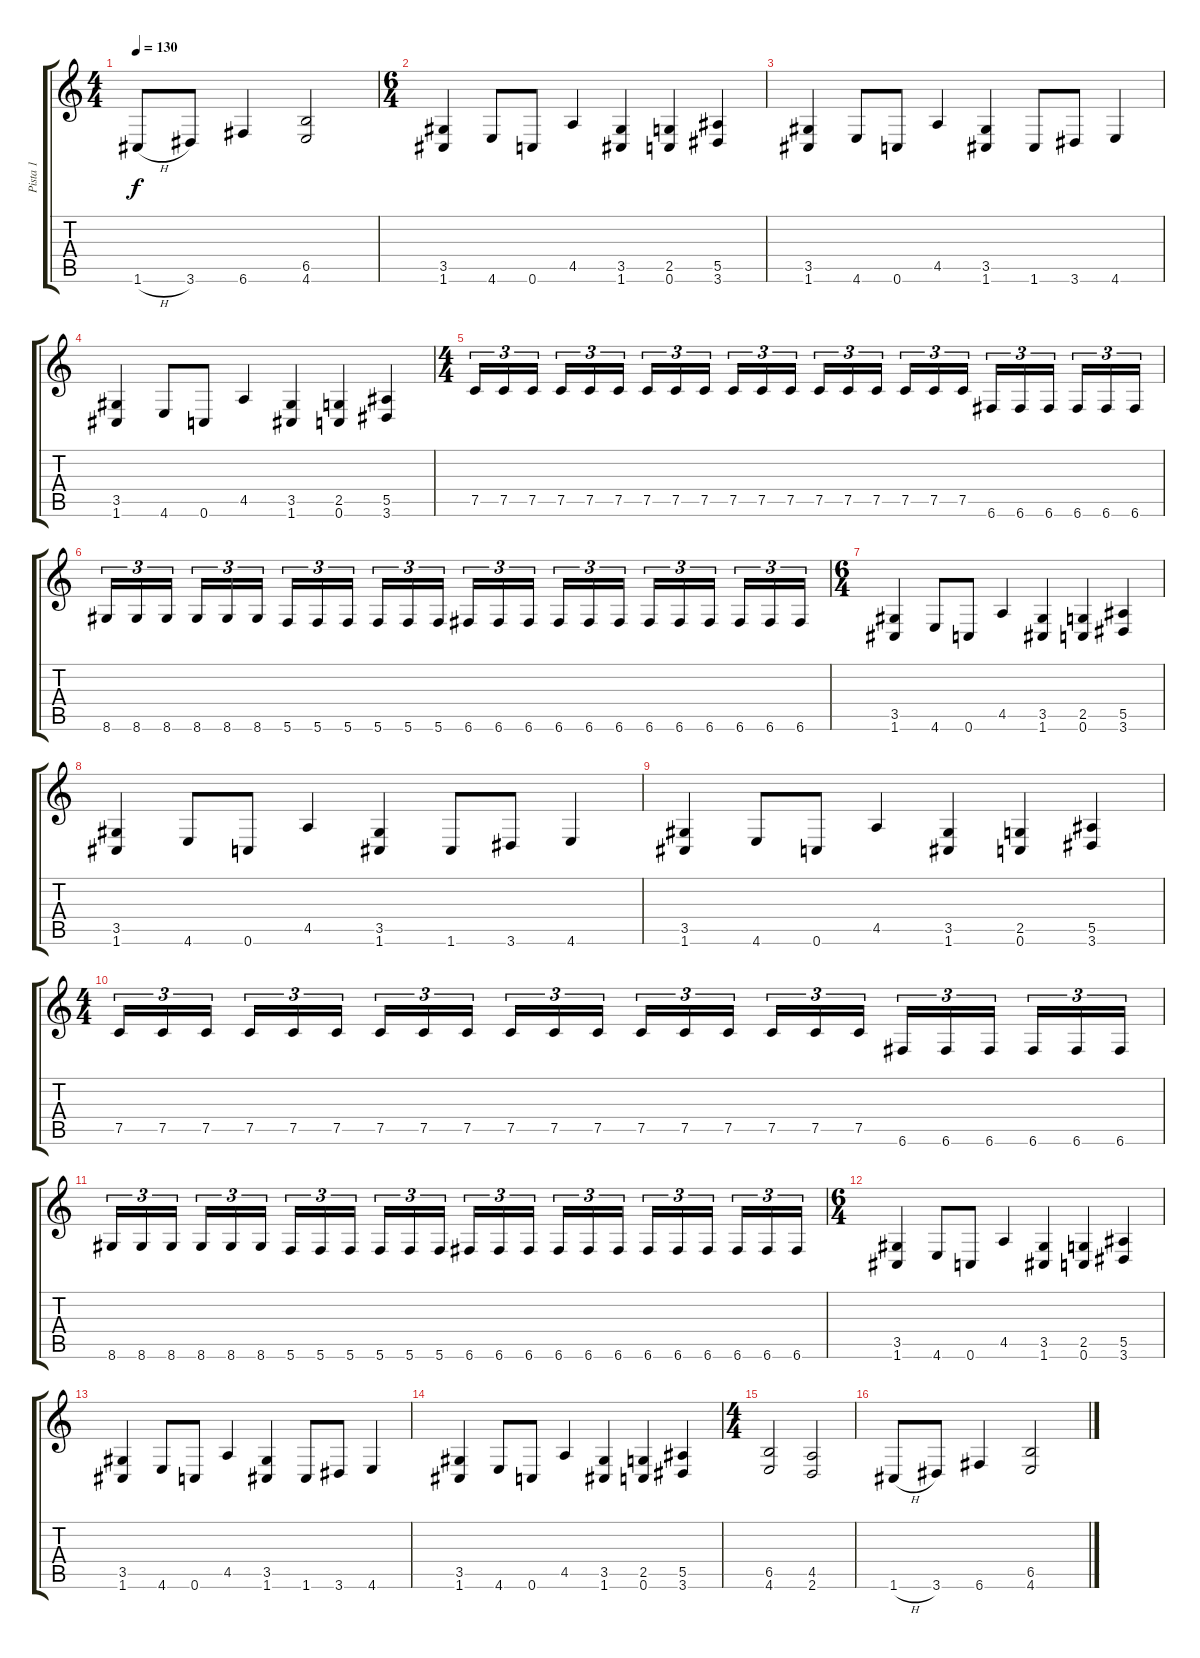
\track ("Pista 1" "Pista 1") {instrument distortionguitar}
\staff {score tabs}
\tuning (C4 G3 Eb3 Bb2 F2 C2) {hide}
\ts (4 4)
\tempo 130
\clef g2
\ks c
1.6{h}.8{dy f} 3.6.8 6.6.4 (6.5 4.6).2 |
\ts (6 4)
(3.5 1.6).4 4.6.8 0.6.8 4.5.4 (3.5 1.6).4 (2.5 0.6).4 (5.5 3.6).4 |
(3.5 1.6).4 4.6.8 0.6.8 4.5.4 (3.5 1.6).4 1.6.8 3.6.8 4.6.4 |
(3.5 1.6).4 4.6.8 0.6.8 4.5.4 (3.5 1.6).4 (2.5 0.6).4 (5.5 3.6).4 |
\ts (4 4)
7.5.16{tu (3 2)} 7.5.16{tu (3 2)} 7.5.16{tu (3 2)} 7.5.16{tu (3 2)} 7.5.16{tu (3 2)} 7.5.16{tu (3 2)} 7.5.16{tu (3 2)} 7.5.16{tu (3 2)} 7.5.16{tu (3 2)} 7.5.16{tu (3 2)} 7.5.16{tu (3 2)} 7.5.16{tu (3 2)} 7.5.16{tu (3 2)} 7.5.16{tu (3 2)} 7.5.16{tu (3 2)} 7.5.16{tu (3 2)} 7.5.16{tu (3 2)} 7.5.16{tu (3 2)} 6.6.16{tu (3 2)} 6.6.16{tu (3 2)} 6.6.16{tu (3 2)} 6.6.16{tu (3 2)} 6.6.16{tu (3 2)} 6.6.16{tu (3 2)} |
8.6.16{tu (3 2)} 8.6.16{tu (3 2)} 8.6.16{tu (3 2)} 8.6.16{tu (3 2)} 8.6.16{tu (3 2)} 8.6.16{tu (3 2)} 5.6.16{tu (3 2)} 5.6.16{tu (3 2)} 5.6.16{tu (3 2)} 5.6.16{tu (3 2)} 5.6.16{tu (3 2)} 5.6.16{tu (3 2)} 6.6.16{tu (3 2)} 6.6.16{tu (3 2)} 6.6.16{tu (3 2)} 6.6.16{tu (3 2)} 6.6.16{tu (3 2)} 6.6.16{tu (3 2)} 6.6.16{tu (3 2)} 6.6.16{tu (3 2)} 6.6.16{tu (3 2)} 6.6.16{tu (3 2)} 6.6.16{tu (3 2)} 6.6.16{tu (3 2)} |
\ts (6 4)
(3.5 1.6).4 4.6.8 0.6.8 4.5.4 (3.5 1.6).4 (2.5 0.6).4 (5.5 3.6).4 |
(3.5 1.6).4 4.6.8 0.6.8 4.5.4 (3.5 1.6).4 1.6.8 3.6.8 4.6.4 |
(3.5 1.6).4 4.6.8 0.6.8 4.5.4 (3.5 1.6).4 (2.5 0.6).4 (5.5 3.6).4 |
\ts (4 4)
7.5.16{tu (3 2)} 7.5.16{tu (3 2)} 7.5.16{tu (3 2)} 7.5.16{tu (3 2)} 7.5.16{tu (3 2)} 7.5.16{tu (3 2)} 7.5.16{tu (3 2)} 7.5.16{tu (3 2)} 7.5.16{tu (3 2)} 7.5.16{tu (3 2)} 7.5.16{tu (3 2)} 7.5.16{tu (3 2)} 7.5.16{tu (3 2)} 7.5.16{tu (3 2)} 7.5.16{tu (3 2)} 7.5.16{tu (3 2)} 7.5.16{tu (3 2)} 7.5.16{tu (3 2)} 6.6.16{tu (3 2)} 6.6.16{tu (3 2)} 6.6.16{tu (3 2)} 6.6.16{tu (3 2)} 6.6.16{tu (3 2)} 6.6.16{tu (3 2)} |
8.6.16{tu (3 2)} 8.6.16{tu (3 2)} 8.6.16{tu (3 2)} 8.6.16{tu (3 2)} 8.6.16{tu (3 2)} 8.6.16{tu (3 2)} 5.6.16{tu (3 2)} 5.6.16{tu (3 2)} 5.6.16{tu (3 2)} 5.6.16{tu (3 2)} 5.6.16{tu (3 2)} 5.6.16{tu (3 2)} 6.6.16{tu (3 2)} 6.6.16{tu (3 2)} 6.6.16{tu (3 2)} 6.6.16{tu (3 2)} 6.6.16{tu (3 2)} 6.6.16{tu (3 2)} 6.6.16{tu (3 2)} 6.6.16{tu (3 2)} 6.6.16{tu (3 2)} 6.6.16{tu (3 2)} 6.6.16{tu (3 2)} 6.6.16{tu (3 2)} |
\ts (6 4)
(3.5 1.6).4 4.6.8 0.6.8 4.5.4 (3.5 1.6).4 (2.5 0.6).4 (5.5 3.6).4 |
(3.5 1.6).4 4.6.8 0.6.8 4.5.4 (3.5 1.6).4 1.6.8 3.6.8 4.6.4 |
(3.5 1.6).4 4.6.8 0.6.8 4.5.4 (3.5 1.6).4 (2.5 0.6).4 (5.5 3.6).4 |
\ts (4 4)
(6.5 4.6).2 (4.5 2.6).2 |
1.6{h}.8 3.6.8 6.6.4 (6.5 4.6).2
